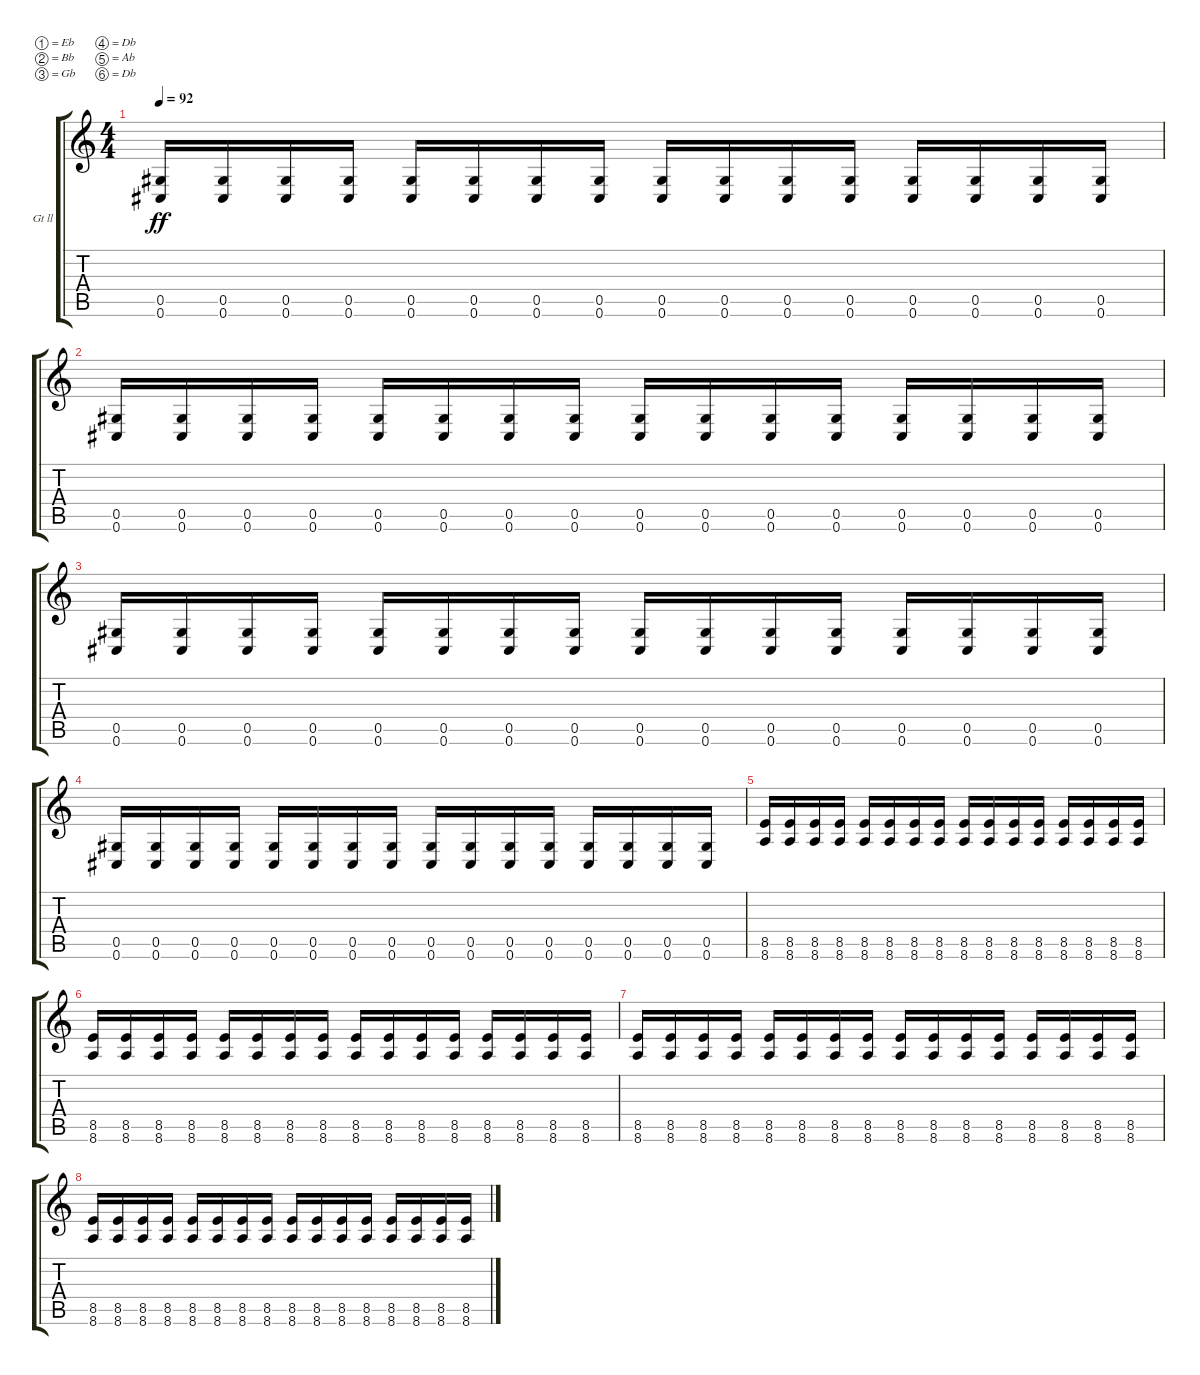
\defaultSystemsLayout 4
\bracketExtendMode groupsimilarinstruments
\firstSystemTrackNameOrientation horizontal
\otherSystemsTrackNameOrientation horizontal
\track ("Guitar ll" "Gt ll") {instrument overdrivenguitar}
\staff {score tabs}
\tuning (Eb4 Bb3 Gb3 Db3 Ab2 Db2)
\ts (4 4)
\tempo 92
\clef g2
\scale
0.485477
\ks c
(0.6 0.5).16{dy ff instrument overdrivenguitar} (0.6 0.5).16 (0.6 0.5).16 (0.6 0.5).16 (0.6 0.5).16 (0.6 0.5).16 (0.6 0.5).16 (0.6 0.5).16 (0.6 0.5).16 (0.6 0.5).16 (0.6 0.5).16 (0.6 0.5).16 (0.6 0.5).16 (0.6 0.5).16 (0.6 0.5).16 (0.6 0.5).16 |
\scale
0.257261 (0.6 0.5).16 (0.6 0.5).16 (0.6 0.5).16 (0.6 0.5).16 (0.6 0.5).16 (0.6 0.5).16 (0.6 0.5).16 (0.6 0.5).16 (0.6 0.5).16 (0.6 0.5).16 (0.6 0.5).16 (0.6 0.5).16 (0.6 0.5).16 (0.6 0.5).16 (0.6 0.5).16 (0.6 0.5).16 |
\scale
0.257261 (0.6 0.5).16 (0.6 0.5).16 (0.6 0.5).16 (0.6 0.5).16 (0.6 0.5).16 (0.6 0.5).16 (0.6 0.5).16 (0.6 0.5).16 (0.6 0.5).16 (0.6 0.5).16 (0.6 0.5).16 (0.6 0.5).16 (0.6 0.5).16 (0.6 0.5).16 (0.6 0.5).16 (0.6 0.5).16 |
(0.6 0.5).16 (0.6 0.5).16 (0.6 0.5).16 (0.6 0.5).16 (0.6 0.5).16 (0.6 0.5).16 (0.6 0.5).16 (0.6 0.5).16 (0.6 0.5).16 (0.6 0.5).16 (0.6 0.5).16 (0.6 0.5).16 (0.6 0.5).16 (0.6 0.5).16 (0.6 0.5).16 (0.6 0.5).16 |
(8.6 8.5).16 (8.6 8.5).16 (8.6 8.5).16 (8.6 8.5).16 (8.6 8.5).16 (8.6 8.5).16 (8.6 8.5).16 (8.6 8.5).16 (8.6 8.5).16 (8.6 8.5).16 (8.6 8.5).16 (8.6 8.5).16 (8.6 8.5).16 (8.6 8.5).16 (8.6 8.5).16 (8.6 8.5).16 |
(8.6 8.5).16 (8.6 8.5).16 (8.6 8.5).16 (8.6 8.5).16 (8.6 8.5).16 (8.6 8.5).16 (8.6 8.5).16 (8.6 8.5).16 (8.6 8.5).16 (8.6 8.5).16 (8.6 8.5).16 (8.6 8.5).16 (8.6 8.5).16 (8.6 8.5).16 (8.6 8.5).16 (8.6 8.5).16 |
(8.6 8.5).16 (8.6 8.5).16 (8.6 8.5).16 (8.6 8.5).16 (8.6 8.5).16 (8.6 8.5).16 (8.6 8.5).16 (8.6 8.5).16 (8.6 8.5).16 (8.6 8.5).16 (8.6 8.5).16 (8.6 8.5).16 (8.6 8.5).16 (8.6 8.5).16 (8.6 8.5).16 (8.6 8.5).16 |
(8.6 8.5).16 (8.6 8.5).16 (8.6 8.5).16 (8.6 8.5).16 (8.6 8.5).16 (8.6 8.5).16 (8.6 8.5).16 (8.6 8.5).16 (8.6 8.5).16 (8.6 8.5).16 (8.6 8.5).16 (8.6 8.5).16 (8.6 8.5).16 (8.6 8.5).16 (8.6 8.5).16 (8.6 8.5).16
